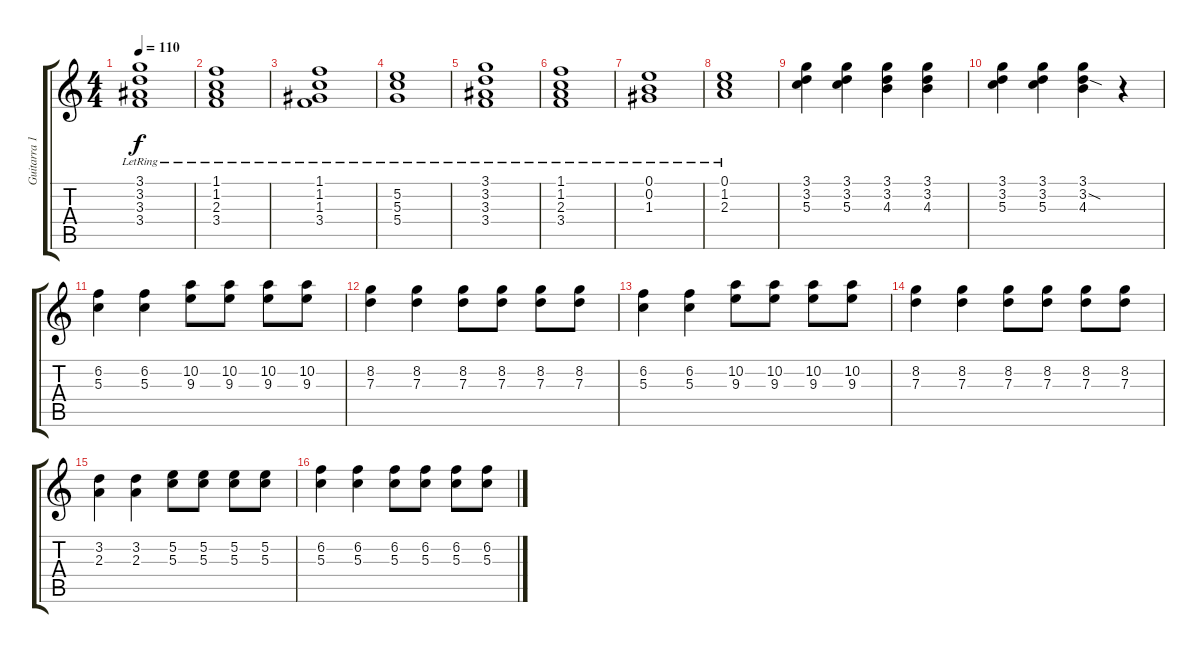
\track ("Guitarra 1" "Guitarra 1") {instrument distortionguitar}
\staff {score tabs}
\tuning (E4 B3 G3 D3 A2 E2) {hide}
\ts (4 4)
\tempo 110
\clef g2
\ks c
(3.1{lr} 3.2{lr} 3.3{lr} 3.4{lr}).1{dy f} |
(1.1{lr} 1.2{lr} 2.3{lr} 3.4{lr}).1 |
(1.1{lr} 1.2{lr} 1.3{lr} 3.4{lr}).1 |
(5.2{lr} 5.3{lr} 5.4{lr}).1 |
(3.1{lr} 3.2{lr} 3.3{lr} 3.4{lr}).1 |
(1.1{lr} 1.2{lr} 2.3{lr} 3.4{lr}).1 |
(0.1{lr} 0.2{lr} 1.3{lr}).1 |
(0.1{lr} 1.2{lr} 2.3{lr}).1 |
(3.1 3.2 5.3).4 (3.1 3.2 5.3).4 (3.1 3.2 4.3).4 (3.1 3.2 4.3).4 |
(3.1 3.2 5.3).4 (3.1 3.2 5.3).4 (3.1 3.2{sod} 4.3).4 r.4 |
(6.2 5.3).4 (6.2 5.3).4 (10.2 9.3).8 (10.2 9.3).8 (10.2 9.3).8 (10.2 9.3).8 |
(8.2 7.3).4 (8.2 7.3).4 (8.2 7.3).8 (8.2 7.3).8 (8.2 7.3).8 (8.2 7.3).8 |
(6.2 5.3).4 (6.2 5.3).4 (10.2 9.3).8 (10.2 9.3).8 (10.2 9.3).8 (10.2 9.3).8 |
(8.2 7.3).4 (8.2 7.3).4 (8.2 7.3).8 (8.2 7.3).8 (8.2 7.3).8 (8.2 7.3).8 |
(3.2 2.3).4 (3.2 2.3).4 (5.2 5.3).8 (5.2 5.3).8 (5.2 5.3).8 (5.2 5.3).8 |
(6.2 5.3).4 (6.2 5.3).4 (6.2 5.3).8 (6.2 5.3).8 (6.2 5.3).8 (6.2 5.3).8
